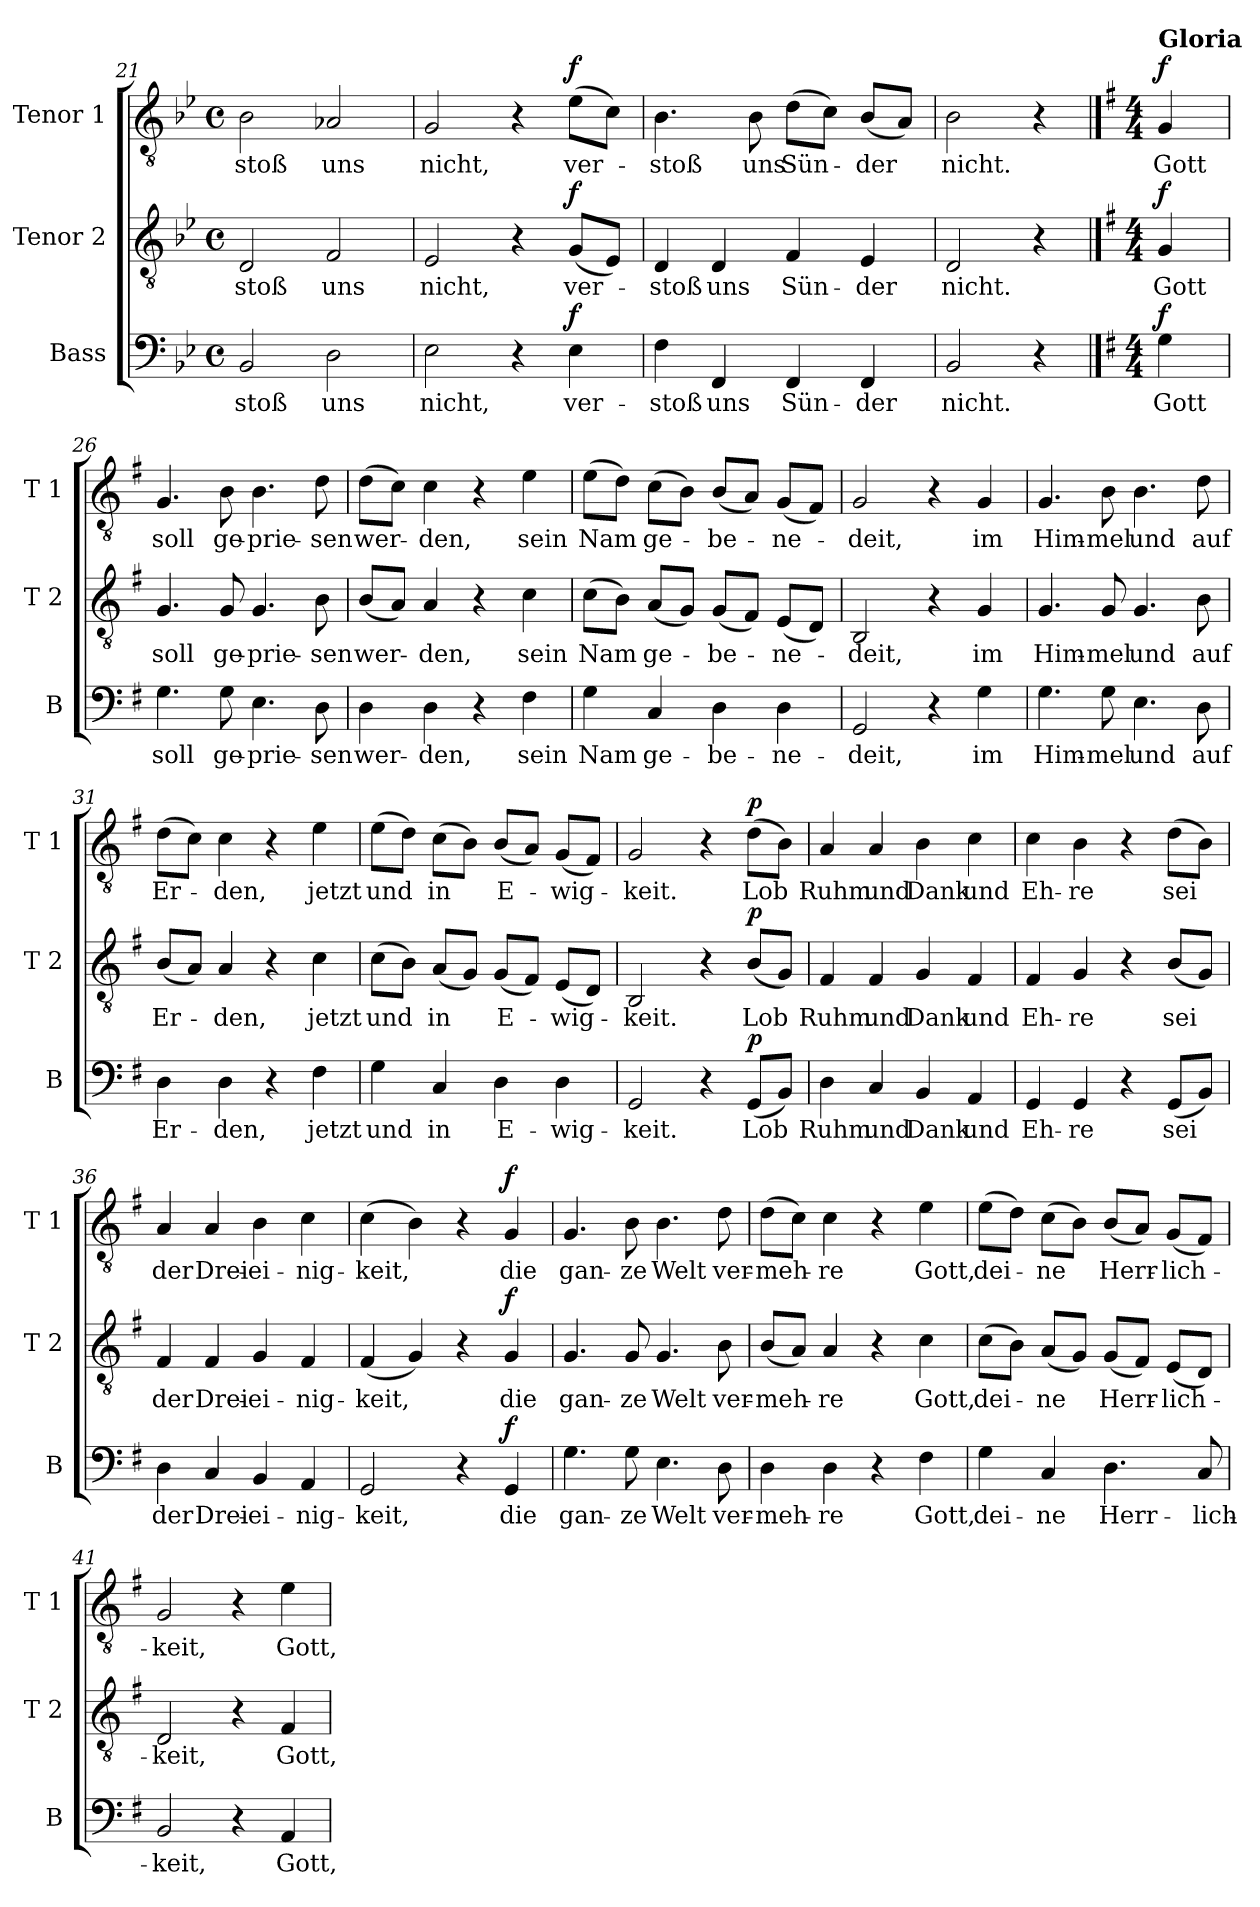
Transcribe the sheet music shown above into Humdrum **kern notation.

**kern	**text	**dynam	**kern	**text	**dynam	**kern	**text	**dynam
*part3	*part3	*part3	*part2	*part2	*part2	*part1	*part1	*part1
*staff3	*staff3	*staff3	*staff2	*staff2	*staff2	*staff1	*staff1	*staff1
*I"Bass	*	*	*I"Tenor 2	*	*	*I"Tenor 1	*	*
*I'B	*	*	*I'T 2	*	*	*I'T 1	*	*
*clefF4	*	*	*clefGv2	*	*	*clefGv2	*	*
*k[b-e-]	*	*	*k[b-e-]	*	*	*k[b-e-]	*	*
*B-:	*	*	*B-:	*	*	*B-:	*	*
*M4/4	*	*	*M4/4	*	*	*M4/4	*	*
*met(c)	*	*	*met(c)	*	*	*met(c)	*	*
=21	=21	=21	=21	=21	=21	=21	=21	=21
!	!LO:LY:b	!	!	!LO:LY:b	!	!	!LO:LY:b	!
2BB-/	-stoß	.	2D/	-stoß	.	2B-\	-stoß	.
!	!LO:LY:b	!	!	!LO:LY:b	!	!	!LO:LY:b	!
2D\	uns	.	2F/	uns	.	2A-X/	uns	.
=22	=22	=22	=22	=22	=22	=22	=22	=22
!	!LO:LY:b	!	!	!LO:LY:b	!	!	!LO:LY:b	!
2E-\	nicht,	.	2E-/	nicht,	.	2G/	nicht,	.
4r	.	.	4r	.	.	4r	.	.
!	!LO:LY:b	!LO:DY:a	!	!LO:LY:b	!LO:DY:a	!	!LO:LY:b	!LO:DY:a
4E-\	ver-	f	(<8G/L	ver-	f	(>8e-\L	ver-	f
.	.	.	8E-/J)	.	.	8c\J)	.	.
=23	=23	=23	=23	=23	=23	=23	=23	=23
!	!LO:LY:b	!	!	!LO:LY:b	!	!	!LO:LY:b	!
4F\	-stoß	.	4D/	-stoß	.	4.B-\	-stoß	.
!	!LO:LY:b	!	!	!LO:LY:b	!	!	!	!
4FF/	uns	.	4D/	uns	.	.	.	.
!	!	!	!	!	!	!	!LO:LY:b	!
.	.	.	.	.	.	8B-\	uns	.
!	!LO:LY:b	!	!	!LO:LY:b	!	!	!LO:LY:b	!
4FF/	Sün-	.	4F/	Sün-	.	(>8d\L	Sün-	.
.	.	.	.	.	.	8c\J)	.	.
!	!LO:LY:b	!	!	!LO:LY:b	!	!	!LO:LY:b	!
4FF/	-der	.	4E-/	-der	.	(<8B-/L	-der	.
.	.	.	.	.	.	8A/J)	.	.
=24	=24	=24	=24	=24	=24	=24	=24	=24
!	!LO:LY:b	!	!	!LO:LY:b	!	!	!LO:LY:b	!
2BB-/	nicht.	.	2D/	nicht.	.	2B-\	nicht.	.
4r	.	.	4r	.	.	4r	.	.
!!LO:PB:g=z
==25	==25	==25	==25	==25	==25	==25	==25	==25
*k[f#]	*	*	*k[f#]	*	*	*k[f#]	*	*
*G:	*	*	*G:	*	*	*G:	*	*
*M4/4	*	*	*M4/4	*	*	*M4/4	*	*
!	!	!	!	!	!	!LO:TX:a:B:t=Gloria	!	!
!	!LO:LY:b	!LO:DY:a	!	!LO:LY:b	!LO:DY:a	!	!LO:LY:b	!LO:DY:a
4G\	Gott	f	4G/	Gott	f	4G/	Gott	f
=26	=26	=26	=26	=26	=26	=26	=26	=26
!	!LO:LY:b	!	!	!LO:LY:b	!	!	!LO:LY:b	!
4.G\	soll	.	4.G/	soll	.	4.G/	soll	.
!	!LO:LY:b	!	!	!LO:LY:b	!	!	!LO:LY:b	!
8G\	ge-	.	8G/	ge-	.	8B\	ge-	.
!	!LO:LY:b	!	!	!LO:LY:b	!	!	!LO:LY:b	!
4.E\	-prie-	.	4.G/	-prie-	.	4.B\	-prie-	.
!	!LO:LY:b	!	!	!LO:LY:b	!	!	!LO:LY:b	!
8D\	-sen	.	8B\	-sen	.	8d\	-sen	.
=27	=27	=27	=27	=27	=27	=27	=27	=27
!	!LO:LY:b	!	!	!LO:LY:b	!	!	!LO:LY:b	!
4D\	wer-	.	(<8B/L	wer-	.	(>8d\L	wer-	.
.	.	.	8A/J)	.	.	8c\J)	.	.
!	!LO:LY:b	!	!	!LO:LY:b	!	!	!LO:LY:b	!
4D\	-den,	.	4A/	-den,	.	4c\	-den,	.
4r	.	.	4r	.	.	4r	.	.
!	!LO:LY:b	!	!	!LO:LY:b	!	!	!LO:LY:b	!
4F#\	sein	.	4c\	sein	.	4e\	sein	.
=28	=28	=28	=28	=28	=28	=28	=28	=28
!	!LO:LY:b	!	!	!LO:LY:b	!	!	!LO:LY:b	!
4G\	Nam	.	(>8c\L	Nam	.	(>8e\L	Nam	.
.	.	.	8B\J)	.	.	8d\J)	.	.
!	!LO:LY:b	!	!	!LO:LY:b	!	!	!LO:LY:b	!
4C/	ge-	.	(<8A/L	ge-	.	(>8c\L	ge-	.
.	.	.	8G/J)	.	.	8B\J)	.	.
!	!LO:LY:b	!	!	!LO:LY:b	!	!	!LO:LY:b	!
4D\	-be-	.	(<8G/L	-be-	.	(<8B/L	-be-	.
.	.	.	8F#/J)	.	.	8A/J)	.	.
!	!LO:LY:b	!	!	!LO:LY:b	!	!	!LO:LY:b	!
4D\	-ne-	.	(<8E/L	-ne-	.	(<8G/L	-ne-	.
.	.	.	8D/J)	.	.	8F#/J)	.	.
=29	=29	=29	=29	=29	=29	=29	=29	=29
!	!LO:LY:b	!	!	!LO:LY:b	!	!	!LO:LY:b	!
2GG/	-deit,	.	2BB/	-deit,	.	2G/	-deit,	.
4r	.	.	4r	.	.	4r	.	.
!	!LO:LY:b	!	!	!LO:LY:b	!	!	!LO:LY:b	!
4G\	im	.	4G/	im	.	4G/	im	.
!!LO:LB:g=z
=30	=30	=30	=30	=30	=30	=30	=30	=30
!	!LO:LY:b	!	!	!LO:LY:b	!	!	!LO:LY:b	!
4.G\	Him-	.	4.G/	Him-	.	4.G/	Him-	.
!	!LO:LY:b	!	!	!LO:LY:b	!	!	!LO:LY:b	!
8G\	-mel	.	8G/	-mel	.	8B\	-mel	.
!	!LO:LY:b	!	!	!LO:LY:b	!	!	!LO:LY:b	!
4.E\	und	.	4.G/	und	.	4.B\	und	.
!	!LO:LY:b	!	!	!LO:LY:b	!	!	!LO:LY:b	!
8D\	auf	.	8B\	auf	.	8d\	auf	.
=31	=31	=31	=31	=31	=31	=31	=31	=31
!	!LO:LY:b	!	!	!LO:LY:b	!	!	!LO:LY:b	!
4D\	Er-	.	(<8B/L	Er-	.	(>8d\L	Er-	.
.	.	.	8A/J)	.	.	8c\J)	.	.
!	!LO:LY:b	!	!	!LO:LY:b	!	!	!LO:LY:b	!
4D\	-den,	.	4A/	-den,	.	4c\	-den,	.
4r	.	.	4r	.	.	4r	.	.
!	!LO:LY:b	!	!	!LO:LY:b	!	!	!LO:LY:b	!
4F#\	jetzt	.	4c\	jetzt	.	4e\	jetzt	.
=32	=32	=32	=32	=32	=32	=32	=32	=32
!	!LO:LY:b	!	!	!LO:LY:b	!	!	!LO:LY:b	!
4G\	und	.	(>8c\L	und	.	(>8e\L	und	.
.	.	.	8B\J)	.	.	8d\J)	.	.
!	!LO:LY:b	!	!	!LO:LY:b	!	!	!LO:LY:b	!
4C/	in	.	(<8A/L	in	.	(>8c\L	in	.
.	.	.	8G/J)	.	.	8B\J)	.	.
!	!LO:LY:b	!	!	!LO:LY:b	!	!	!LO:LY:b	!
4D\	E-	.	(<8G/L	E-	.	(<8B/L	E-	.
.	.	.	8F#/J)	.	.	8A/J)	.	.
!	!LO:LY:b	!	!	!LO:LY:b	!	!	!LO:LY:b	!
4D\	-wig-	.	(<8E/L	-wig-	.	(<8G/L	-wig-	.
.	.	.	8D/J)	.	.	8F#/J)	.	.
=33	=33	=33	=33	=33	=33	=33	=33	=33
!	!LO:LY:b	!	!	!LO:LY:b	!	!	!LO:LY:b	!
2GG/	-keit.	.	2BB/	-keit.	.	2G/	-keit.	.
4r	.	.	4r	.	.	4r	.	.
!	!LO:LY:b	!LO:DY:a	!	!LO:LY:b	!LO:DY:a	!	!LO:LY:b	!LO:DY:a
(<8GG/L	Lob	p	(<8B/L	Lob	p	(>8d\L	Lob	p
8BB/J)	.	.	8G/J)	.	.	8B\J)	.	.
!!LO:LB:g=z
=34	=34	=34	=34	=34	=34	=34	=34	=34
!	!LO:LY:b	!	!	!LO:LY:b	!	!	!LO:LY:b	!
4D\	Ruhm	.	4F#/	Ruhm	.	4A/	Ruhm	.
!	!LO:LY:b	!	!	!LO:LY:b	!	!	!LO:LY:b	!
4C/	und	.	4F#/	und	.	4A/	und	.
!	!LO:LY:b	!	!	!LO:LY:b	!	!	!LO:LY:b	!
4BB/	Dank	.	4G/	Dank	.	4B\	Dank	.
!	!LO:LY:b	!	!	!LO:LY:b	!	!	!LO:LY:b	!
4AA/	und	.	4F#/	und	.	4c\	und	.
=35	=35	=35	=35	=35	=35	=35	=35	=35
!	!LO:LY:b	!	!	!LO:LY:b	!	!	!LO:LY:b	!
4GG/	Eh-	.	4F#/	Eh-	.	4c\	Eh-	.
!	!LO:LY:b	!	!	!LO:LY:b	!	!	!LO:LY:b	!
4GG/	-re	.	4G/	-re	.	4B\	-re	.
4r	.	.	4r	.	.	4r	.	.
!	!LO:LY:b	!	!	!LO:LY:b	!	!	!LO:LY:b	!
(<8GG/L	sei	.	(<8B/L	sei	.	(>8d\L	sei	.
8BB/J)	.	.	8G/J)	.	.	8B\J)	.	.
=36	=36	=36	=36	=36	=36	=36	=36	=36
!	!LO:LY:b	!	!	!LO:LY:b	!	!	!LO:LY:b	!
4D\	der	.	4F#/	der	.	4A/	der	.
!	!LO:LY:b	!	!	!LO:LY:b	!	!	!LO:LY:b	!
4C/	Drei-	.	4F#/	Drei-	.	4A/	Drei-	.
!	!LO:LY:b	!	!	!LO:LY:b	!	!	!LO:LY:b	!
4BB/	-ei-	.	4G/	-ei-	.	4B\	-ei-	.
!	!LO:LY:b	!	!	!LO:LY:b	!	!	!LO:LY:b	!
4AA/	-nig-	.	4F#/	-nig-	.	4c\	-nig-	.
=37	=37	=37	=37	=37	=37	=37	=37	=37
!	!LO:LY:b	!	!	!LO:LY:b	!	!	!LO:LY:b	!
2GG/	-keit,	.	(<4F#/	-keit,	.	(>4c\	-keit,	.
.	.	.	4G/)	.	.	4B\)	.	.
4r	.	.	4r	.	.	4r	.	.
!	!LO:LY:b	!LO:DY:a	!	!LO:LY:b	!LO:DY:a	!	!LO:LY:b	!LO:DY:a
4GG/	die	f	4G/	die	f	4G/	die	f
=38	=38	=38	=38	=38	=38	=38	=38	=38
!	!LO:LY:b	!	!	!LO:LY:b	!	!	!LO:LY:b	!
4.G\	gan-	.	4.G/	gan-	.	4.G/	gan-	.
!	!LO:LY:b	!	!	!LO:LY:b	!	!	!LO:LY:b	!
8G\	-ze	.	8G/	-ze	.	8B\	-ze	.
!	!LO:LY:b	!	!	!LO:LY:b	!	!	!LO:LY:b	!
4.E\	Welt	.	4.G/	Welt	.	4.B\	Welt	.
!	!LO:LY:b	!	!	!LO:LY:b	!	!	!LO:LY:b	!
8D\	ver-	.	8B\	ver-	.	8d\	ver-	.
!!LO:PB:g=z
=39	=39	=39	=39	=39	=39	=39	=39	=39
!	!LO:LY:b	!	!	!LO:LY:b	!	!	!LO:LY:b	!
4D\	-meh-	.	(<8B/L	-meh-	.	(>8d\L	-meh-	.
.	.	.	8A/J)	.	.	8c\J)	.	.
!	!LO:LY:b	!	!	!LO:LY:b	!	!	!LO:LY:b	!
4D\	-re	.	4A/	-re	.	4c\	-re	.
4r	.	.	4r	.	.	4r	.	.
!	!LO:LY:b	!	!	!LO:LY:b	!	!	!LO:LY:b	!
4F#\	Gott,	.	4c\	Gott,	.	4e\	Gott,	.
=40	=40	=40	=40	=40	=40	=40	=40	=40
!	!LO:LY:b	!	!	!LO:LY:b	!	!	!LO:LY:b	!
4G\	dei-	.	(>8c\L	dei-	.	(>8e\L	dei-	.
.	.	.	8B\J)	.	.	8d\J)	.	.
!	!LO:LY:b	!	!	!LO:LY:b	!	!	!LO:LY:b	!
4C/	-ne	.	(<8A/L	-ne	.	(>8c\L	-ne	.
.	.	.	8G/J)	.	.	8B\J)	.	.
!	!LO:LY:b	!	!	!LO:LY:b	!	!	!LO:LY:b	!
4.D\	Herr-	.	(<8G/L	Herr-	.	(<8B/L	Herr-	.
.	.	.	8F#/J)	.	.	8A/J)	.	.
!	!	!	!	!LO:LY:b	!	!	!LO:LY:b	!
.	.	.	(<8E/L	-lich-	.	(<8G/L	-lich-	.
!	!LO:LY:b	!	!	!	!	!	!	!
8C/	-lich-	.	8D/J)	.	.	8F#/J)	.	.
=41	=41	=41	=41	=41	=41	=41	=41	=41
!	!LO:LY:b	!	!	!LO:LY:b	!	!	!LO:LY:b	!
2BB/	-keit,	.	2D/	-keit,	.	2G/	-keit,	.
4r	.	.	4r	.	.	4r	.	.
!	!LO:LY:b	!	!	!LO:LY:b	!	!	!LO:LY:b	!
4AA/	Gott,	.	4F#/	Gott,	.	4e\	Gott,	.
=	=	=	=	=	=	=	=	=
*-	*-	*-	*-	*-	*-	*-	*-	*-
